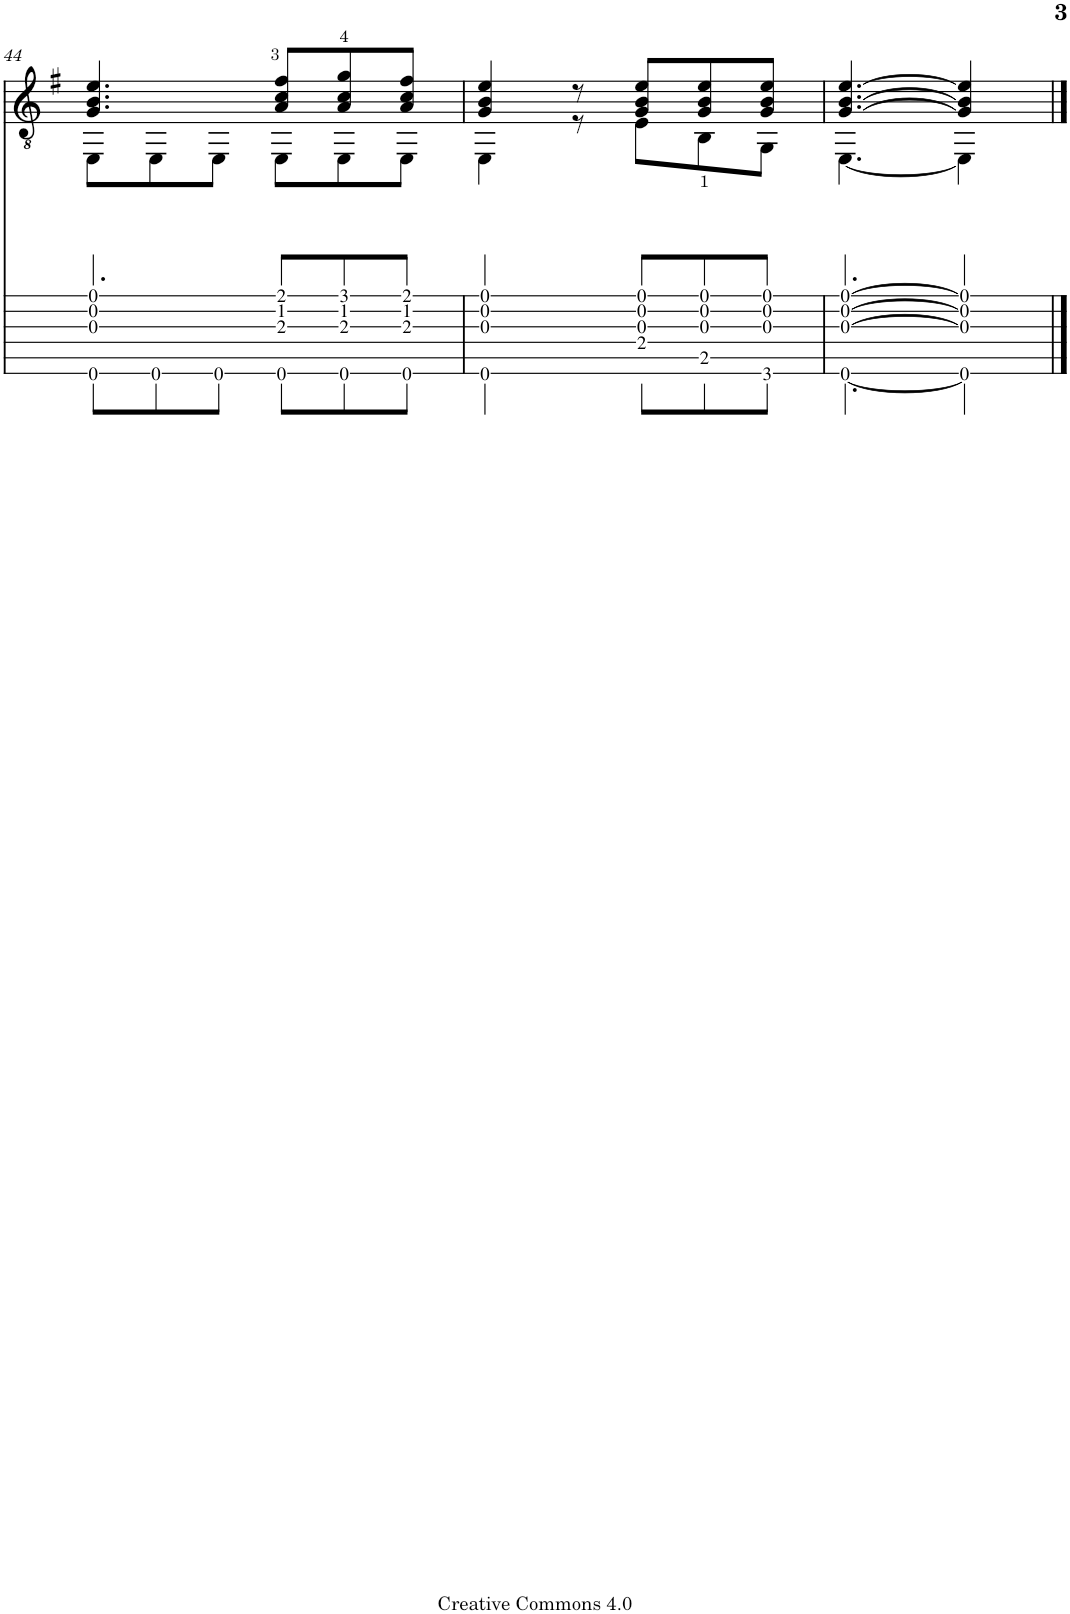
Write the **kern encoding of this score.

**kern	**kern
*part2	*part1
*staff2	*staff1
*I"Chitarra classica (Intavolatura)	*I"Classical Guitar
!!LO:PB:g=z
*	*clefGv2
*k[f#]	*k[f#]
*M6/8	*M6/8
=44	=44
*^	*^
4.G/ 4.B/ 4.e/	8EE\L	4.G/ 4.B/ 4.e/	8EE\L
.	8EE\	.	8EE\
.	8EE\J	.	8EE\J
8A/ 8c/ 8f#/L	8EE\L	8A/ 8c/ 8f#/L	8EE\L
8A/ 8c/ 8g/	8EE\	8A/ 8c/ 8g/	8EE\
8A/ 8c/ 8f#/J	8EE\J	8A/ 8c/ 8f#/J	8EE\J
=45	=45	=45	=45
4G/ 4B/ 4e/	4EE\	4G/ 4B/ 4e/	4EE\
8r	8r	8r	8r
8G/ 8B/ 8e/L	8E\L	8G/ 8B/ 8e/L	8E\L
8G/ 8B/ 8e/	8BB\	8G/ 8B/ 8e/	8BB\
8G/ 8B/ 8e/J	8GG\J	8G/ 8B/ 8e/J	8GG\J
=46	=46	=46	=46
[4.G/ [4.B/ [4.e/	[4.EE\	[4.G/ [4.B/ [4.e/	[4.EE\
4G/] 4B/] 4e/]	4EE\]	4G/] 4B/] 4e/]	4EE\]
*v	*v	*	*
*	*v	*v
==	==
*-	*-
